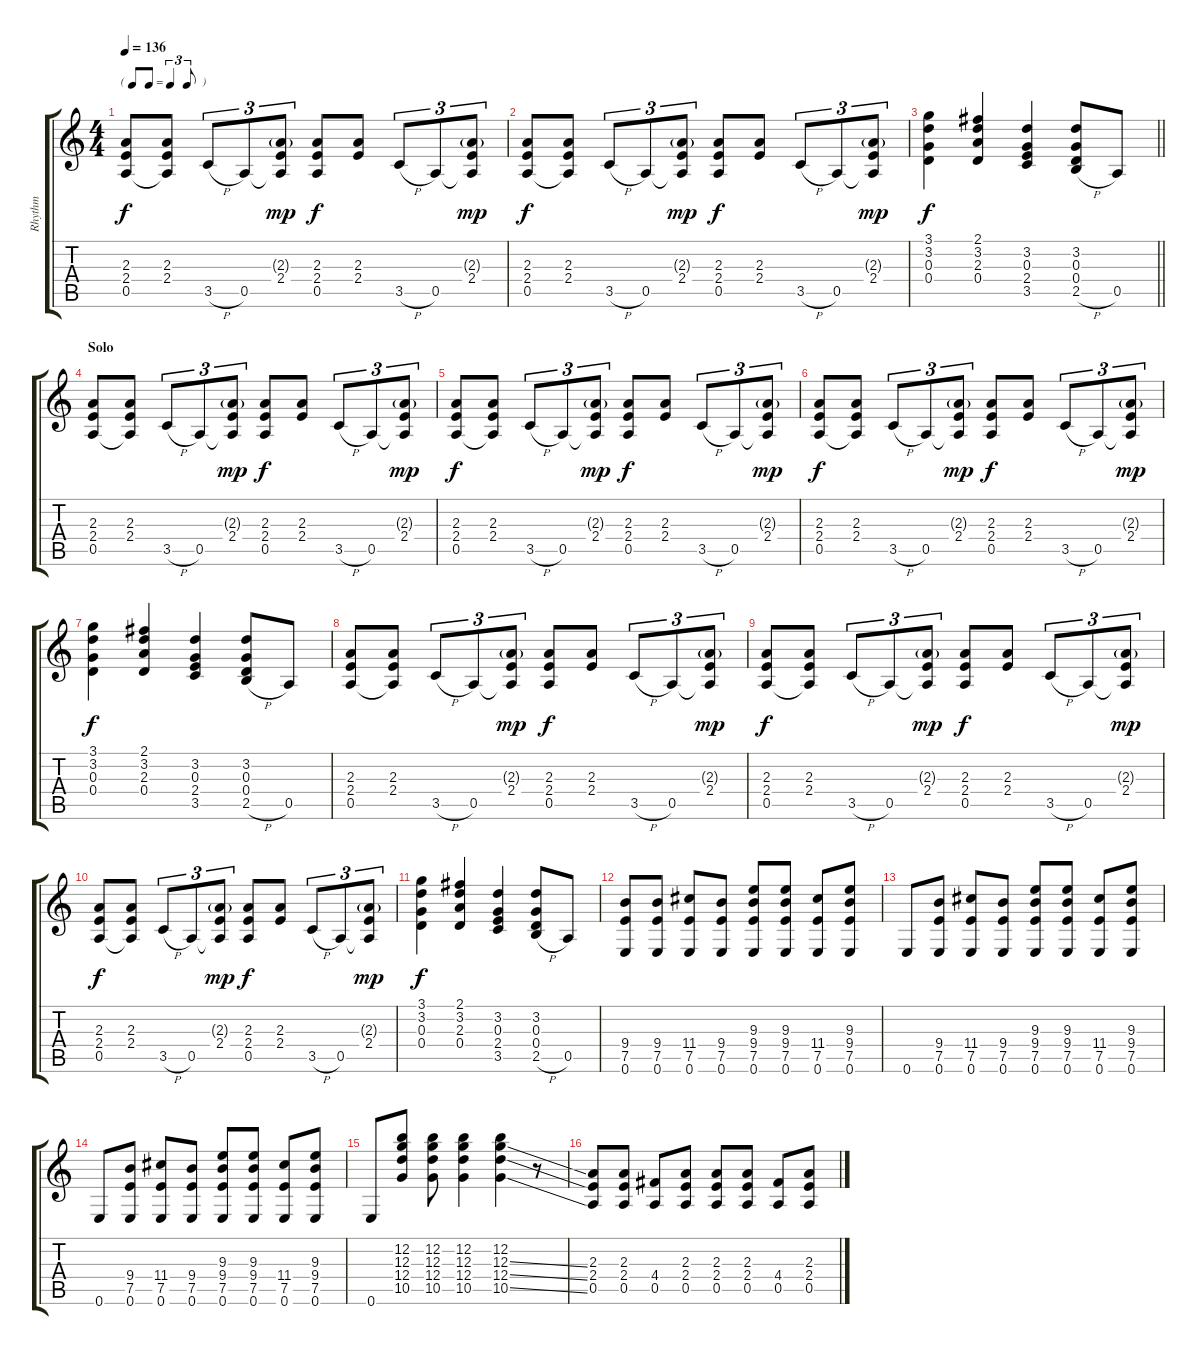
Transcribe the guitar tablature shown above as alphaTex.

\track ("Rhythm" "Rhythm") {instrument overdrivenguitar}
\staff {score tabs}
\tuning (E4 B3 G3 D3 A2 E2) {hide}
\ts (4 4)
\tf triplet8th
\tempo 136
\clef g2
\ks c
(2.3 2.4 0.5).8{dy f} (2.3 2.4 0.5{t}).8 3.5{h}.8{tu (3 2)} 0.5.8{tu (3 2)} (2.3{g} 2.4 0.5{t}).8{tu (3 2) dy mp} (2.3 2.4 0.5).8{dy f} (2.3 2.4).8 3.5{h}.8{tu (3 2)} 0.5.8{tu (3 2)} (2.3{g} 2.4 0.5{t}).8{tu (3 2) dy mp} |
(2.3 2.4 0.5).8{dy f} (2.3 2.4 0.5{t}).8 3.5{h}.8{tu (3 2)} 0.5.8{tu (3 2)} (2.3{g} 2.4 0.5{t}).8{tu (3 2) dy mp} (2.3 2.4 0.5).8{dy f} (2.3 2.4).8 3.5{h}.8{tu (3 2)} 0.5.8{tu (3 2)} (2.3{g} 2.4 0.5{t}).8{tu (3 2) dy mp} |
\barLineRight lightlight
(3.1 3.2 0.3 0.4).4{dy f} (2.1 3.2 2.3 0.4).4 (3.2 0.3 2.4 3.5).4 (3.2 0.3 0.4 2.5{h}).8 0.5.8 |
\section ("" "Solo")
(2.3 2.4 0.5).8 (2.3 2.4 0.5{t}).8 3.5{h}.8{tu (3 2)} 0.5.8{tu (3 2)} (2.3{g} 2.4 0.5{t}).8{tu (3 2) dy mp} (2.3 2.4 0.5).8{dy f} (2.3 2.4).8 3.5{h}.8{tu (3 2)} 0.5.8{tu (3 2)} (2.3{g} 2.4 0.5{t}).8{tu (3 2) dy mp} |
(2.3 2.4 0.5).8{dy f} (2.3 2.4 0.5{t}).8 3.5{h}.8{tu (3 2)} 0.5.8{tu (3 2)} (2.3{g} 2.4 0.5{t}).8{tu (3 2) dy mp} (2.3 2.4 0.5).8{dy f} (2.3 2.4).8 3.5{h}.8{tu (3 2)} 0.5.8{tu (3 2)} (2.3{g} 2.4 0.5{t}).8{tu (3 2) dy mp} |
(2.3 2.4 0.5).8{dy f} (2.3 2.4 0.5{t}).8 3.5{h}.8{tu (3 2)} 0.5.8{tu (3 2)} (2.3{g} 2.4 0.5{t}).8{tu (3 2) dy mp} (2.3 2.4 0.5).8{dy f} (2.3 2.4).8 3.5{h}.8{tu (3 2)} 0.5.8{tu (3 2)} (2.3{g} 2.4 0.5{t}).8{tu (3 2) dy mp} |
(3.1 3.2 0.3 0.4).4{dy f} (2.1 3.2 2.3 0.4).4 (3.2 0.3 2.4 3.5).4 (3.2 0.3 0.4 2.5{h}).8 0.5.8 |
(2.3 2.4 0.5).8 (2.3 2.4 0.5{t}).8 3.5{h}.8{tu (3 2)} 0.5.8{tu (3 2)} (2.3{g} 2.4 0.5{t}).8{tu (3 2) dy mp} (2.3 2.4 0.5).8{dy f} (2.3 2.4).8 3.5{h}.8{tu (3 2)} 0.5.8{tu (3 2)} (2.3{g} 2.4 0.5{t}).8{tu (3 2) dy mp} |
(2.3 2.4 0.5).8{dy f} (2.3 2.4 0.5{t}).8 3.5{h}.8{tu (3 2)} 0.5.8{tu (3 2)} (2.3{g} 2.4 0.5{t}).8{tu (3 2) dy mp} (2.3 2.4 0.5).8{dy f} (2.3 2.4).8 3.5{h}.8{tu (3 2)} 0.5.8{tu (3 2)} (2.3{g} 2.4 0.5{t}).8{tu (3 2) dy mp} |
(2.3 2.4 0.5).8{dy f} (2.3 2.4 0.5{t}).8 3.5{h}.8{tu (3 2)} 0.5.8{tu (3 2)} (2.3{g} 2.4 0.5{t}).8{tu (3 2) dy mp} (2.3 2.4 0.5).8{dy f} (2.3 2.4).8 3.5{h}.8{tu (3 2)} 0.5.8{tu (3 2)} (2.3{g} 2.4 0.5{t}).8{tu (3 2) dy mp} |
(3.1 3.2 0.3 0.4).4{dy f} (2.1 3.2 2.3 0.4).4 (3.2 0.3 2.4 3.5).4 (3.2 0.3 0.4 2.5{h}).8 0.5.8 |
(9.4 7.5 0.6).8 (9.4 7.5 0.6).8 (11.4 7.5 0.6).8 (9.4 7.5 0.6).8 (9.3 9.4 7.5 0.6).8 (9.3 9.4 7.5 0.6).8 (11.4 7.5 0.6).8 (9.3 9.4 7.5 0.6).8 |
0.6.8 (9.4 7.5 0.6).8 (11.4 7.5 0.6).8 (9.4 7.5 0.6).8 (9.3 9.4 7.5 0.6).8 (9.3 9.4 7.5 0.6).8 (11.4 7.5 0.6).8 (9.3 9.4 7.5 0.6).8 |
0.6.8 (9.4 7.5 0.6).8 (11.4 7.5 0.6).8 (9.4 7.5 0.6).8 (9.3 9.4 7.5 0.6).8 (9.3 9.4 7.5 0.6).8 (11.4 7.5 0.6).8 (9.3 9.4 7.5 0.6).8 |
0.6.8 (12.2 12.3 12.4 10.5).8 (12.2 12.3 12.4 10.5).8 (12.2 12.3 12.4 10.5).4 (12.2 12.3{ss} 12.4{ss} 10.5{ss}).4 r.8 |
(2.3 2.4 0.5).8 (2.3 2.4 0.5).8 (4.4 0.5).8 (2.3 2.4 0.5).8 (2.3 2.4 0.5).8 (2.3 2.4 0.5).8 (4.4 0.5).8 (2.3 2.4 0.5).8
